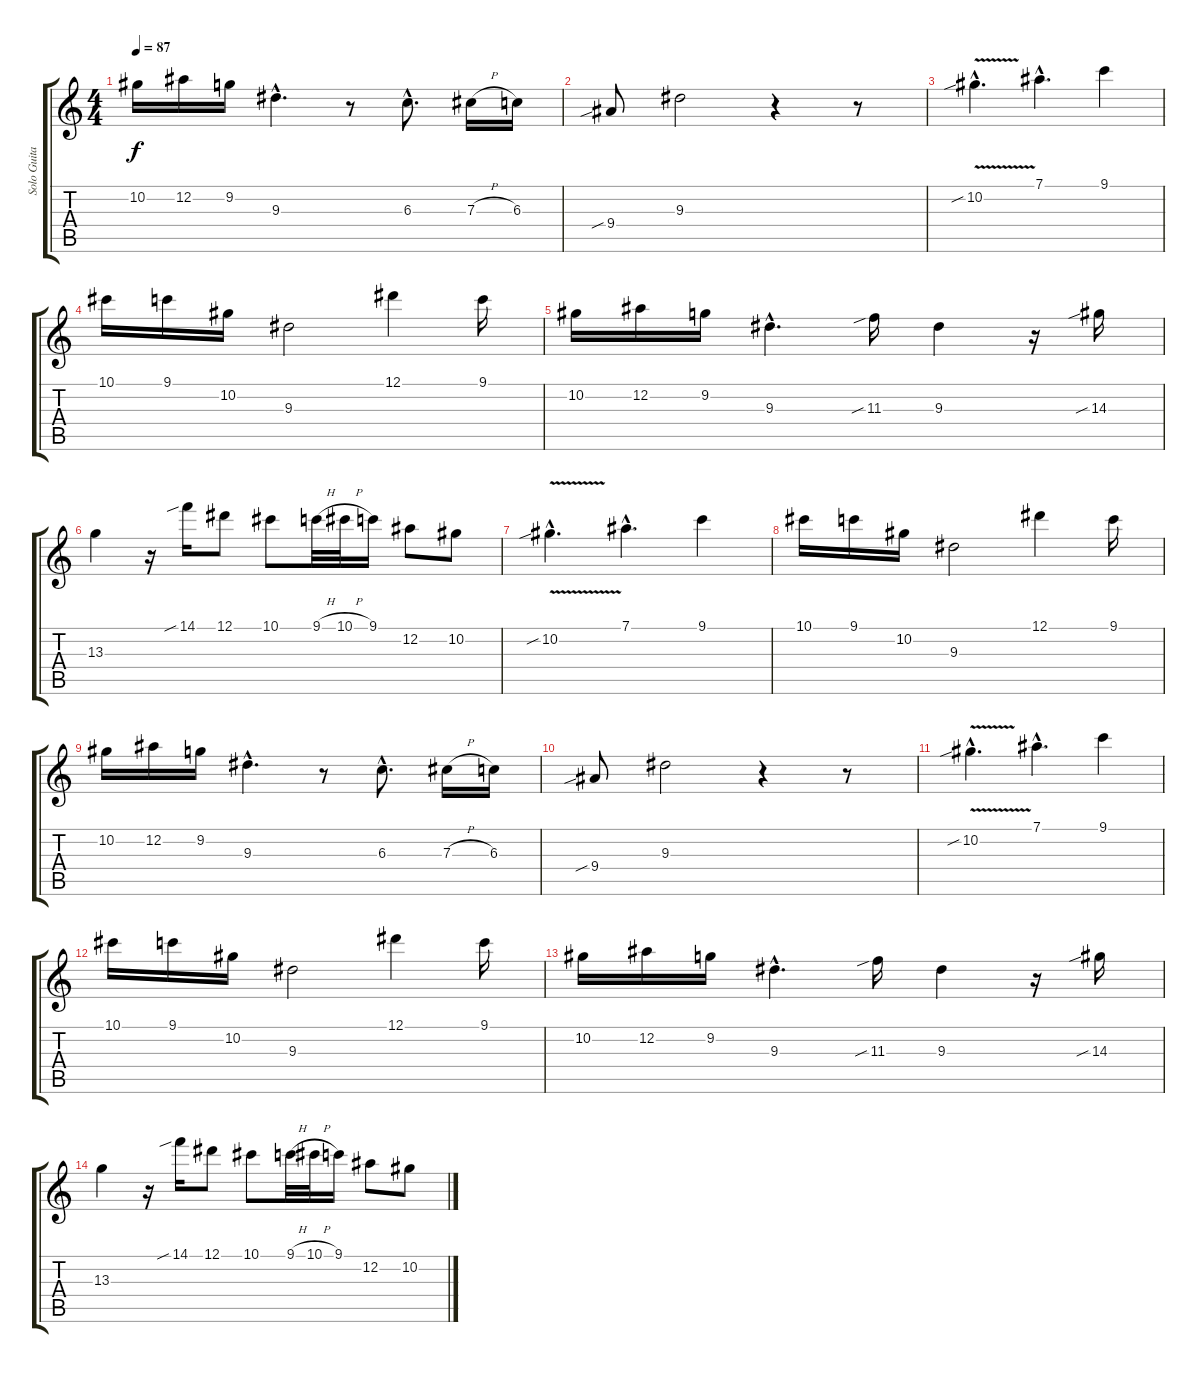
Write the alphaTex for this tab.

\track ("Solo Guitar" "Solo Guita") {instrument distortionguitar}
\staff {score tabs}
\tuning (Eb4 Bb3 Gb3 Db3 Ab2 Eb2) {hide}
\ts (4 4)
\tempo 87
\clef g2
\ks c
10.2.16{dy f} 12.2.16 9.2.16 9.3{hac}.4{d} r.8 6.3{hac}.8{d} 7.3{h}.16 6.3.16 |
9.4{sib}.8 9.3.2 r.4 r.8 |
10.2{v sib hac}.4{d} 7.1{hac}.4{d} 9.1.4 |
10.1.16 9.1.16 10.2.16 9.3.2 12.1.4 9.1.16 |
10.2.16 12.2.16 9.2.16 9.3{hac}.4{d} 11.3{sib}.16 9.3.4 r.16 14.3{sib}.16 |
13.3.4 r.16 14.1{sib}.16 12.1.8 10.1.8 9.1{h}.32 10.1{h}.32 9.1.16 12.2.8 10.2.8 |
10.2{v sib hac}.4{d} 7.1{hac}.4{d} 9.1.4 |
10.1.16 9.1.16 10.2.16 9.3.2 12.1.4 9.1.16 |
10.2.16 12.2.16 9.2.16 9.3{hac}.4{d} r.8 6.3{hac}.8{d} 7.3{h}.16 6.3.16 |
9.4{sib}.8 9.3.2 r.4 r.8 |
10.2{v sib hac}.4{d} 7.1{hac}.4{d} 9.1.4 |
10.1.16 9.1.16 10.2.16 9.3.2 12.1.4 9.1.16 |
10.2.16 12.2.16 9.2.16 9.3{hac}.4{d} 11.3{sib}.16 9.3.4 r.16 14.3{sib}.16 |
13.3.4 r.16 14.1{sib}.16 12.1.8 10.1.8 9.1{h}.32 10.1{h}.32 9.1.16 12.2.8 10.2.8
